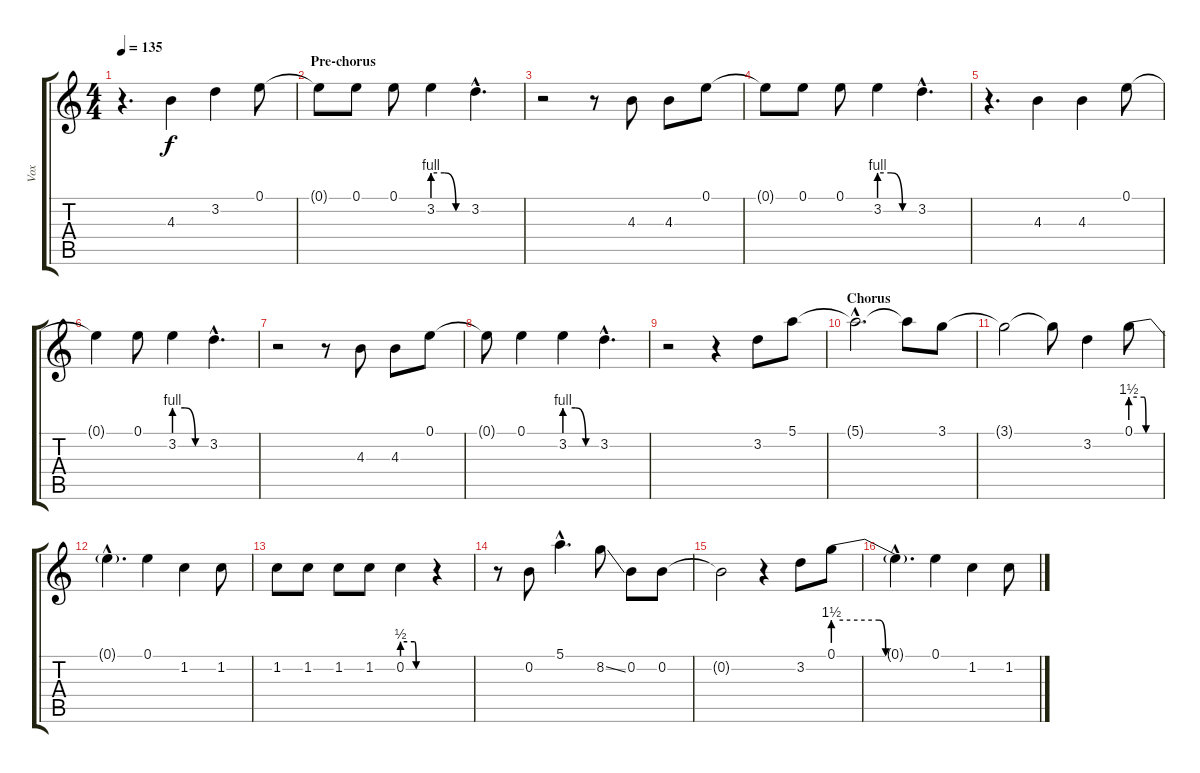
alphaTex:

\track ("Vox" "Vox") {instrument acousticguitarnylon}
\staff {score tabs}
\tuning (E4 B3 G3 D3 A2 E2) {hide}
\ts (4 4)
\tempo 135
\clef g2
\ks c
r.4{d dy f} 4.3.4 3.2.4 0.1.8 |
\section ("" "Pre-chorus")
0.1{t}.8 0.1.8 0.1.8 3.2{be (custom 0 4 20 4 40 0 60 0)}.4 3.2{hac}.4{d} |
r.2 r.8 4.3.8 4.3.8 0.1.8 |
0.1{t}.8 0.1.8 0.1.8 3.2{be (custom 0 4 20 4 40 0 60 0)}.4 3.2{hac}.4{d} |
r.4{d} 4.3.4 4.3.4 0.1.8 |
0.1{t}.4 0.1.8 3.2{be (custom 0 4 20 4 40 0 60 0)}.4 3.2{hac}.4{d} |
r.2 r.8 4.3.8 4.3.8 0.1.8 |
0.1{t}.8 0.1.4 3.2{be (custom 0 4 20 4 40 0 60 0)}.4 3.2{hac}.4{d} |
r.2 r.4 3.2.8 5.1.8 |
\section ("" "Chorus")
5.1{hac t}.2{d} 5.1{t}.8 3.1.8 |
3.1{t}.2 3.1{t}.8 3.2.4 0.1{be (custom 0 6 28 6 32 0 60 0)}.8 |
0.1{hac t}.4{d} 0.1.4 1.2.4 1.2.8 |
1.2.8 1.2.8 1.2.8 1.2.8 0.2{be (custom 0 2 28 2 32 0 60 0)}.4 r.4 |
r.8 0.2.8 5.1{hac}.4{d} 8.2{ss}.8 0.2.8 0.2.8 |
0.2{t}.2 r.4 3.2.8 0.1{be (custom 0 6 28 6 32 0 60 0)}.8 |
0.1{hac t}.4{d} 0.1.4 1.2.4 1.2.8
